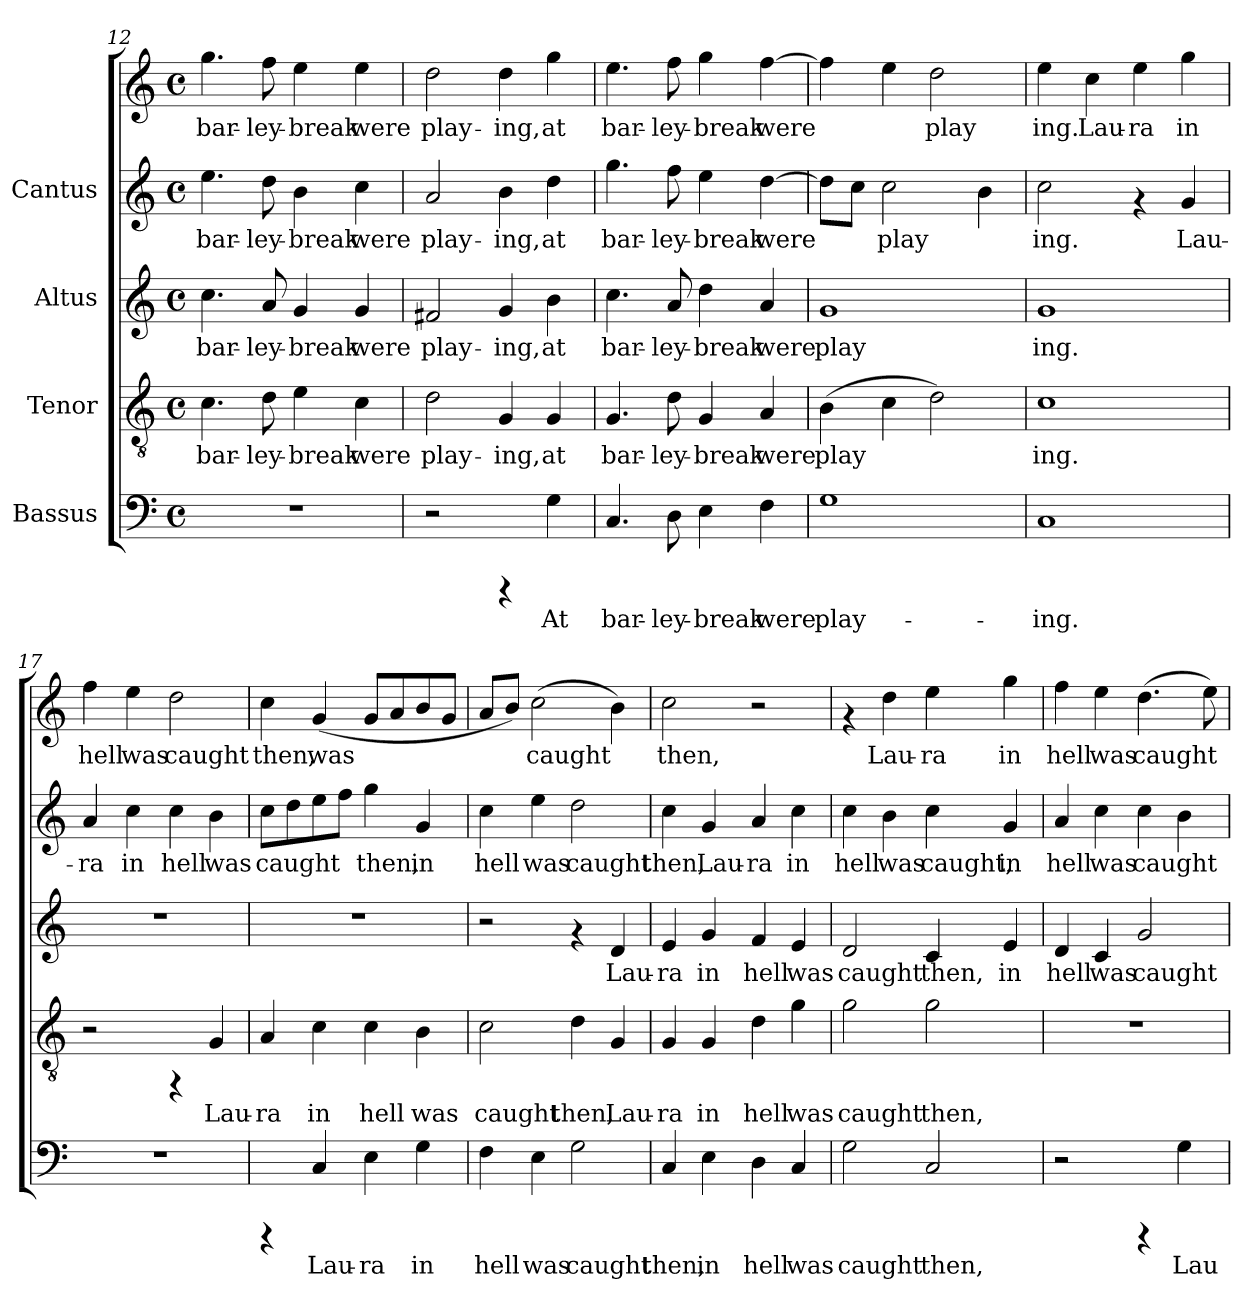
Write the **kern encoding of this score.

**kern	**text	**kern	**text	**kern	**text	**kern	**text	**kern	**text
*part4	*part4	*part3	*part3	*part2	*part2	*part1	*part1	*part1	*part1
*staff5	*staff5	*staff4	*staff4	*staff3	*staff3	*staff2	*staff2	*staff1	*staff1
*I"Bassus	*	*I"Tenor	*	*I"Altus	*	*I"Cantus	*	*	*
*clefF4	*	*clefGv2	*	*clefG2	*	*clefG2	*	*clefG2	*
*M4/4	*	*M4/4	*	*M4/4	*	*M4/4	*	*M4/4	*
*met(c)	*	*met(c)	*	*met(c)	*	*met(c)	*	*met(c)	*
=12	=12	=12	=12	=12	=12	=12	=12	=12	=12
!	!	!	!LO:LY:b:cj	!	!LO:LY:b:cj	!	!LO:LY:b:cj	!	!LO:LY:b
1r	.	4.c\	bar-	4.cc\	bar-	4.ee\	bar-	4.gg\	bar-
!	!	!	!LO:LY:b:cj	!	!LO:LY:b:cj	!	!LO:LY:b:cj	!	!LO:LY:b
.	.	8d\	-ley-	8a/	-ley-	8dd\	-ley-	8ff\	-ley-
!	!	!	!LO:LY:b:cj	!	!LO:LY:b:cj	!	!LO:LY:b:cj	!	!LO:LY:b
.	.	4e\	-break	4g/	-break	4b\	-break	4ee\	-break
!	!	!	!LO:LY:b:cj	!	!LO:LY:b:cj	!	!LO:LY:b:cj	!	!LO:LY:b
.	.	4c\	were	4g/	were	4cc\	were	4ee\	were
=13	=13	=13	=13	=13	=13	=13	=13	=13	=13
!	!	!	!LO:LY:b:cj	!	!LO:LY:b:cj	!	!LO:LY:b:cj	!	!LO:LY:b
2r	.	2d\	play-	2f#X/	play-	2a/	play-	2dd\	play-
!	!	!	!LO:LY:b:cj	!	!LO:LY:b:cj	!	!LO:LY:b:cj	!	!LO:LY:b
4rCCC	.	4G/	-ing,	4g/	-ing,	4b\	-ing,	4dd\	-ing,
!	!LO:LY:b:cj	!	!LO:LY:b:cj	!	!LO:LY:b:cj	!	!LO:LY:b:cj	!	!LO:LY:b
4G\	At	4G/	at	4b\	at	4dd\	at	4gg\	at
!!LO:LB:g=z
=14	=14	=14	=14	=14	=14	=14	=14	=14	=14
!	!LO:LY:b:cj	!	!LO:LY:b:cj	!	!LO:LY:b:cj	!	!LO:LY:b:cj	!	!LO:LY:b
4.C/	bar-	4.G/	bar-	4.cc\	bar-	4.gg\	bar-	4.ee\	bar-
!	!LO:LY:b:cj	!	!LO:LY:b:cj	!	!LO:LY:b:cj	!	!LO:LY:b:cj	!	!LO:LY:b
8D\	-ley-	8d\	-ley-	8a/	-ley-	8ff\	-ley-	8ff\	-ley-
!	!LO:LY:b:cj	!	!LO:LY:b:cj	!	!LO:LY:b:cj	!	!LO:LY:b:cj	!	!LO:LY:b
4E\	-break	4G/	-break	4dd\	-break	4ee\	-break	4gg\	-break
!	!LO:LY:b:cj	!	!LO:LY:b:cj	!	!LO:LY:b:cj	!	!LO:LY:b:cj	!	!LO:LY:b
4F\	were	4A/	were	4a/	were	[>4dd\	were	[>4ff\	were
=15	=15	=15	=15	=15	=15	=15	=15	=15	=15
!	!LO:LY:b:cj	!	!LO:LY:b:cj	!	!LO:LY:b:cj	!	!LO:LY:b:cj	!	!LO:LY:b
1G	play-	(>4B\	play	1g	play	8dd\L]	.	4ff\]	.
!	!	!	!	!	!	!	!LO:LY:b:cj	!	!
.	.	.	.	.	.	8cc\J	.	.	.
!	!	!	!LO:LY:b:cj	!	!	!	!LO:LY:b:cj	!	!LO:LY:b
.	.	4c\	.	.	.	2cc\	play	4ee\	.
!	!	!	!LO:LY:b:cj	!	!	!	!	!	!LO:LY:b
.	.	2d\)	.	.	.	.	.	2dd\	play
!	!	!	!	!	!	!	!LO:LY:b:cj	!	!
.	.	.	.	.	.	4b\	.	.	.
=16	=16	=16	=16	=16	=16	=16	=16	=16	=16
!	!LO:LY:b:cj	!	!LO:LY:b:cj	!	!LO:LY:b:cj	!	!LO:LY:b:cj	!	!LO:LY:b
1C	-ing.	1c	ing.	1g	ing.	2cc\	ing.	4ee\	ing.
!	!	!	!	!	!	!	!	!	!LO:LY:b
.	.	.	.	.	.	.	.	4cc\	Lau-
!	!	!	!	!	!	!	!	!	!LO:LY:b
.	.	.	.	.	.	4rf	.	4ee\	-ra
!	!	!	!	!	!	!	!LO:LY:b:cj	!	!LO:LY:b
.	.	.	.	.	.	4g/	Lau-	4gg\	in
=17	=17	=17	=17	=17	=17	=17	=17	=17	=17
!	!	!	!	!	!	!	!LO:LY:b:cj	!	!LO:LY:b
1r	.	2r	.	1r	.	4a/	ra	4ff\	-hell
!	!	!	!	!	!	!	!LO:LY:b:cj	!	!LO:LY:b
.	.	.	.	.	.	4cc\	in	4ee\	was
!	!	!	!	!	!	!	!LO:LY:b:cj	!	!LO:LY:b
.	.	4rFF	.	.	.	4cc\	hell	2dd\	caught
!	!	!	!LO:LY:b:cj	!	!	!	!LO:LY:b:cj	!	!
.	.	4G/	Lau-	.	.	4b\	was	.	.
!!LO:LB:g=z
=18	=18	=18	=18	=18	=18	=18	=18	=18	=18
!	!	!	!LO:LY:b:cj	!	!	!	!LO:LY:b:cj	!	!LO:LY:b
4rCCC	.	4A/	-ra	1r	.	8cc\L	caught	4cc\	then,
!	!	!	!	!	!	!	!LO:LY:b:cj	!	!
.	.	.	.	.	.	8dd\	.	.	.
!	!LO:LY:b:cj	!	!LO:LY:b:cj	!	!	!	!LO:LY:b:cj	!	!LO:LY:b
4C/	Lau-	4c\	in	.	.	8ee\	.	(<4g/	was
!	!	!	!	!	!	!	!LO:LY:b:cj	!	!
.	.	.	.	.	.	8ff\J	.	.	.
!	!LO:LY:b:cj	!	!LO:LY:b:cj	!	!	!	!LO:LY:b:cj	!	!LO:LY:b
4E\	-ra	4c\	hell	.	.	4gg\	then,	8g/L	.
!	!	!	!	!	!	!	!	!	!LO:LY:b
.	.	.	.	.	.	.	.	8a/	.
!	!LO:LY:b:cj	!	!LO:LY:b:cj	!	!	!	!LO:LY:b:cj	!	!LO:LY:b
4G\	in	4B\	was	.	.	4g/	in	8b/	.
!	!	!	!	!	!	!	!	!	!LO:LY:b
.	.	.	.	.	.	.	.	8g/J	.
=19	=19	=19	=19	=19	=19	=19	=19	=19	=19
!	!LO:LY:b:cj	!	!LO:LY:b:cj	!	!	!	!LO:LY:b:cj	!	!LO:LY:b
4F\	hell	2c\	caught	2r	.	4cc\	hell	8a/L	.
!	!	!	!	!	!	!	!	!	!LO:LY:b
.	.	.	.	.	.	.	.	8b/J)	.
!	!LO:LY:b:cj	!	!	!	!	!	!LO:LY:b:cj	!	!LO:LY:b
4E\	was	.	.	.	.	4ee\	was	(>2cc\	caught
!	!LO:LY:b:cj	!	!LO:LY:b:cj	!	!	!	!LO:LY:b:cj	!	!
2G\	caught	4d\	then,	4rf	.	2dd\	caught	.	.
!	!	!	!LO:LY:b:cj	!	!LO:LY:b:cj	!	!	!	!LO:LY:b
.	.	4G/	Lau-	4d/	Lau-	.	.	4b\)	.
=20	=20	=20	=20	=20	=20	=20	=20	=20	=20
!	!LO:LY:b:cj	!	!LO:LY:b:cj	!	!LO:LY:b:cj	!	!LO:LY:b:cj	!	!LO:LY:b
4C/	then,	4G/	-ra	4e/	-ra	4cc\	then,	2cc\	then,
!	!LO:LY:b:cj	!	!LO:LY:b:cj	!	!LO:LY:b:cj	!	!LO:LY:b:cj	!	!
4E\	in	4G/	in	4g/	in	4g/	Lau-	.	.
!	!LO:LY:b:cj	!	!LO:LY:b:cj	!	!LO:LY:b:cj	!	!LO:LY:b:cj	!	!
4D\	hell	4d\	hell	4f/	hell	4a/	-ra	2r	.
!	!LO:LY:b:cj	!	!LO:LY:b:cj	!	!LO:LY:b:cj	!	!LO:LY:b:cj	!	!
4C/	was	4g\	was	4e/	was	4cc\	in	.	.
!!LO:PB:g=z
=21	=21	=21	=21	=21	=21	=21	=21	=21	=21
!	!LO:LY:b:cj	!	!LO:LY:b:cj	!	!LO:LY:b:cj	!	!LO:LY:b:cj	!	!
2G\	caught	2g\	caught	2d/	caught	4cc\	hell	4rf	.
!	!	!	!	!	!	!	!LO:LY:b:cj	!	!LO:LY:b
.	.	.	.	.	.	4b\	was	4dd\	Lau-
!	!LO:LY:b:cj	!	!LO:LY:b:cj	!	!LO:LY:b:cj	!	!LO:LY:b:cj	!	!LO:LY:b
2C/	then,	2g\	then,	4c/	then,	4cc\	caught,	4ee\	-ra
!	!	!	!	!	!LO:LY:b:cj	!	!LO:LY:b:cj	!	!LO:LY:b
.	.	.	.	4e/	in	4g/	in	4gg\	in
=22	=22	=22	=22	=22	=22	=22	=22	=22	=22
!	!	!	!	!	!LO:LY:b:cj	!	!LO:LY:b:cj	!	!LO:LY:b
2r	.	1r	.	4d/	hell	4a/	hell	4ff\	hell
!	!	!	!	!	!LO:LY:b:cj	!	!LO:LY:b:cj	!	!LO:LY:b
.	.	.	.	4c/	was	4cc\	was	4ee\	was
!	!	!	!	!	!LO:LY:b:cj	!	!LO:LY:b:cj	!	!LO:LY:b
4rCCC	.	.	.	2g/	caught	4cc\	caught	(>4.dd\	caught
!	!LO:LY:b:cj	!	!	!	!	!	!LO:LY:b:cj	!	!
4G\	Lau-	.	.	.	.	4b\	.	.	.
!	!	!	!	!	!	!	!	!	!LO:LY:b
.	.	.	.	.	.	.	.	8ee\)	.
=	=	=	=	=	=	=	=	=	=
*-	*-	*-	*-	*-	*-	*-	*-	*-	*-
